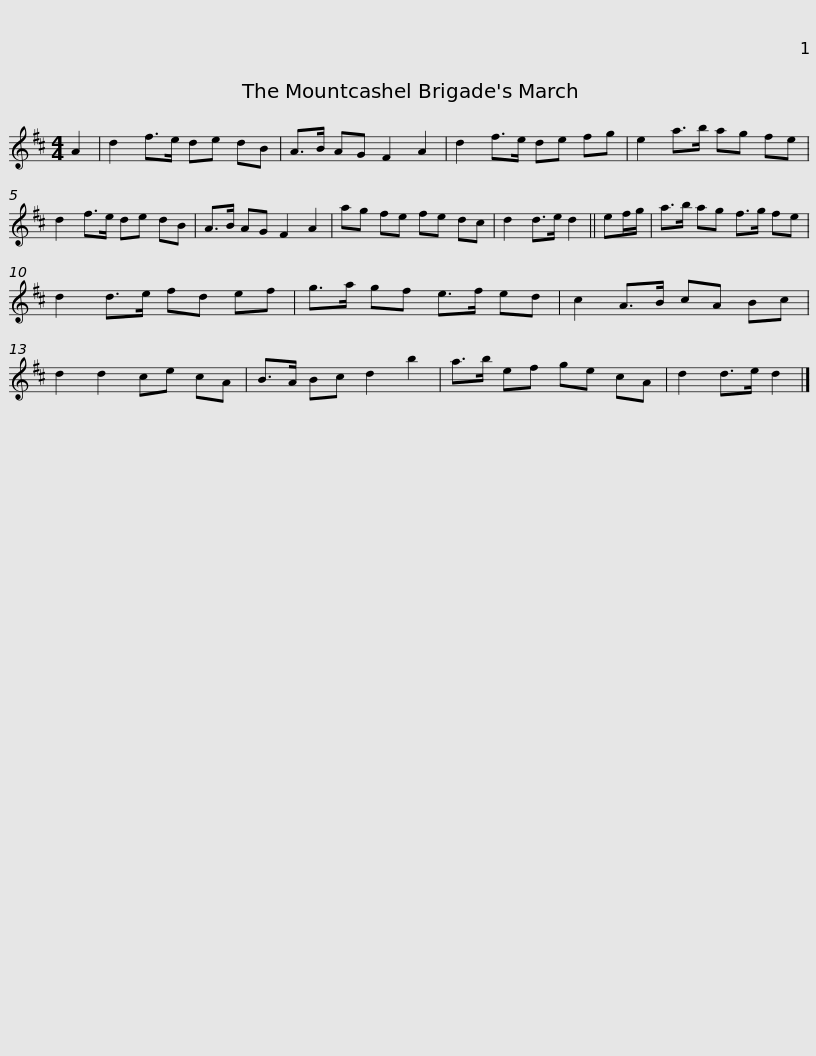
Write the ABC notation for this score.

X:1
L:1/8
M:4/4
I:linebreak $
K:D
V:1 treble
V:1
 A2 | d2 f>e de dB | A>B AG F2 A2 | d2 f>e de fg | e2 a>b ag fe | %5
 d2 f>e de dB |$ A>B AG F2 A2 | ag fe fe dc | d2 d>e d2 || ef/g/ | %10
 a>b ag f>g fe | d2 d>e fd ef |$ g>a gf e>f ed | c2 A>B cA Bc | d2 d2 ce cA | %15
 B>A Bc d2 b2 | a>b ef ge cA | d2 d>e d2 |] %18
